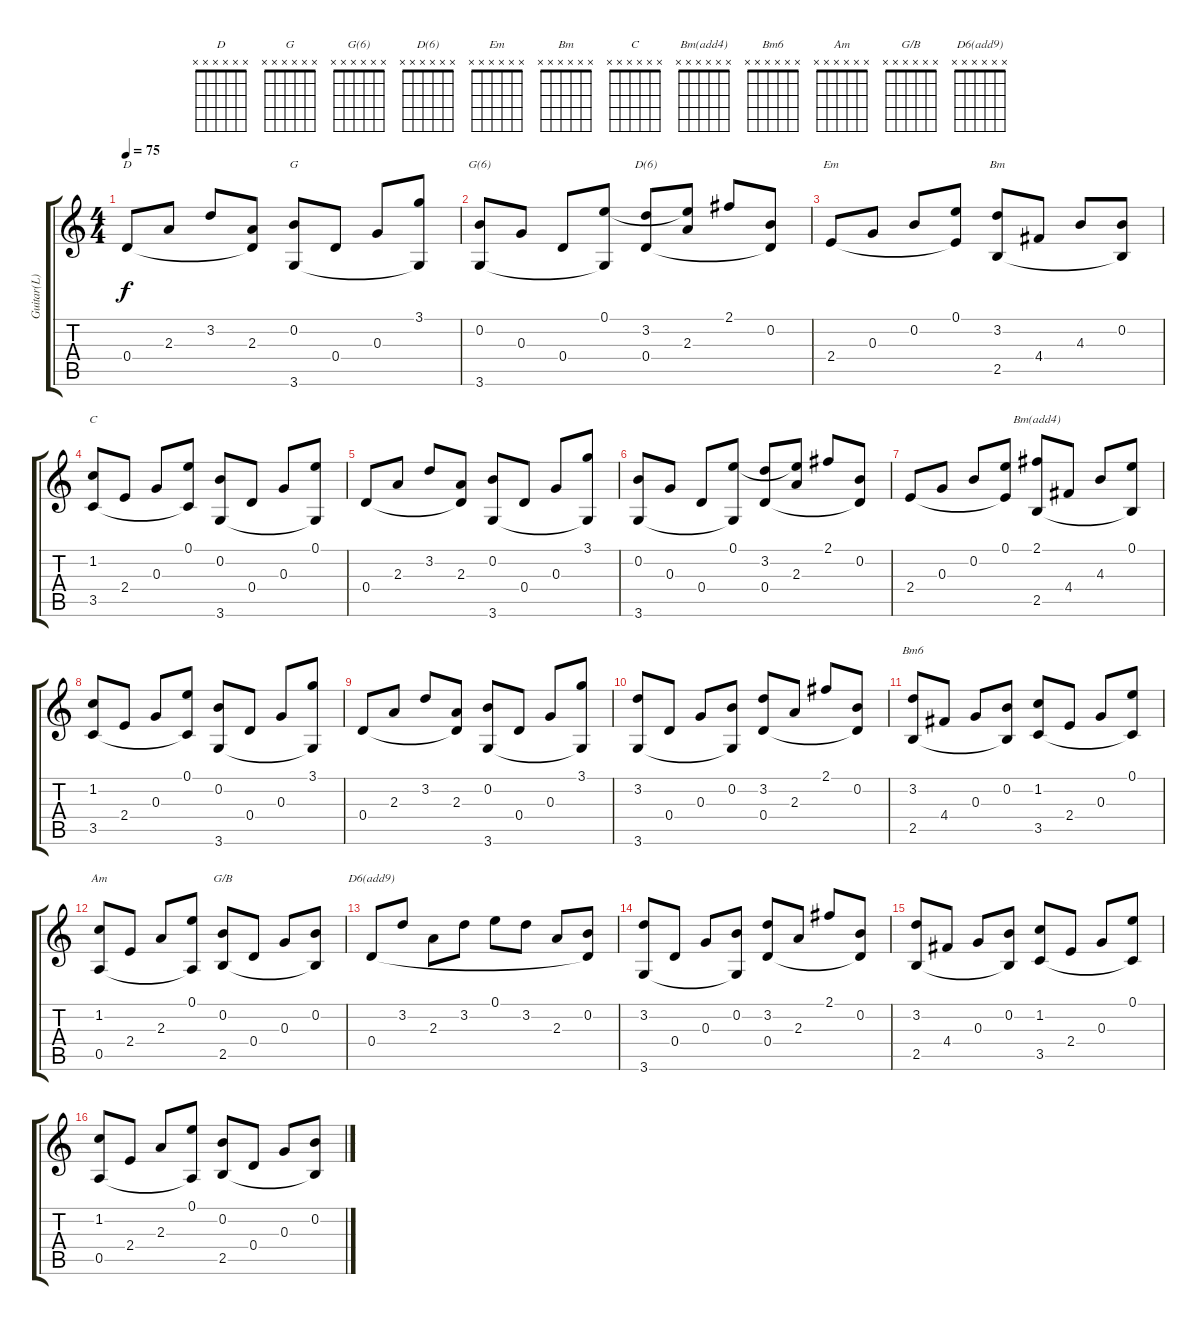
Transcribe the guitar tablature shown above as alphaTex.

\track ("Guitar(L)" "Guitar(L)") {instrument acousticguitarnylon}
\staff {score tabs}
\tuning (E4 B3 G3 D3 A2 E2) {hide}
\chord ("D" x x x x x x) {firstfret 0}
\chord ("G" x x x x x x) {firstfret 0}
\chord ("G(6)" x x x x x x) {firstfret 0}
\chord ("D(6)" x x x x x x) {firstfret 0}
\chord ("Em" x x x x x x) {firstfret 0}
\chord ("Bm" x x x x x x) {firstfret 0}
\chord ("C" x x x x x x) {firstfret 0}
\chord ("Bm(add4)" x x x x x x) {firstfret 0}
\chord ("Bm6" x x x x x x) {firstfret 0}
\chord ("Am" x x x x x x) {firstfret 0}
\chord ("G/B" x x x x x x) {firstfret 0}
\chord ("D6(add9)" x x x x x x) {firstfret 0}
\ts (4 4)
\tempo 75
\clef g2
\ks c
0.4.8{ch "D" dy f} 2.3.8 3.2.8 (2.3 0.4{t}).8 (0.2 3.6).8{ch "G"} 0.4.8 0.3.8 (3.1 3.6{t}).8 |
(0.2 3.6).8{ch "G(6)"} 0.3.8 0.4.8 (0.1 3.6{t}).8 (3.2 0.4).8{ch "D(6)"} (0.1{t} 2.3).8 2.1.8 (0.2 0.4{t}).8 |
2.4.8{ch "Em"} 0.3.8 0.2.8 (0.1 2.4{t}).8 (3.2 2.5).8{ch "Bm"} 4.4.8 4.3.8 (0.2 2.5{t}).8 |
(1.2 3.5).8{ch "C"} 2.4.8 0.3.8 (0.1 3.5{t}).8 (0.2 3.6).8 0.4.8 0.3.8 (0.1 3.6{t}).8 |
0.4.8 2.3.8 3.2.8 (2.3 0.4{t}).8 (0.2 3.6).8 0.4.8 0.3.8 (3.1 3.6{t}).8 |
(0.2 3.6).8 0.3.8 0.4.8 (0.1 3.6{t}).8 (3.2 0.4).8 (0.1{t} 2.3).8 2.1.8 (0.2 0.4{t}).8 |
2.4.8 0.3.8 0.2.8 (0.1 2.4{t}).8 (2.1 2.5).8{ch "Bm(add4)"} 4.4.8 4.3.8 (0.1 2.5{t}).8 |
(1.2 3.5).8 2.4.8 0.3.8 (0.1 3.5{t}).8 (0.2 3.6).8 0.4.8 0.3.8 (3.1 3.6{t}).8 |
0.4.8 2.3.8 3.2.8 (2.3 0.4{t}).8 (0.2 3.6).8 0.4.8 0.3.8 (3.1 3.6{t}).8 |
(3.2 3.6).8 0.4.8 0.3.8 (0.2 3.6{t}).8 (3.2 0.4).8 2.3.8 2.1.8 (0.2 0.4{t}).8 |
(3.2 2.5).8{ch "Bm6"} 4.4.8 0.3.8 (0.2 2.5{t}).8 (1.2 3.5).8 2.4.8 0.3.8 (0.1 3.5{t}).8 |
(1.2 0.5).8{ch "Am"} 2.4.8 2.3.8 (0.1 0.5{t}).8 (0.2 2.5).8{ch "G/B"} 0.4.8 0.3.8 (0.2 2.5{t}).8 |
0.4.8{ch "D6(add9)"} 3.2.8 2.3.8 3.2.8 0.1.8 3.2.8 2.3.8 (0.2 0.4{t}).8 |
(3.2 3.6).8 0.4.8 0.3.8 (0.2 3.6{t}).8 (3.2 0.4).8 2.3.8 2.1.8 (0.2 0.4{t}).8 |
(3.2 2.5).8 4.4.8 0.3.8 (0.2 2.5{t}).8 (1.2 3.5).8 2.4.8 0.3.8 (0.1 3.5{t}).8 |
(1.2 0.5).8 2.4.8 2.3.8 (0.1 0.5{t}).8 (0.2 2.5).8 0.4.8 0.3.8 (0.2 2.5{t}).8
